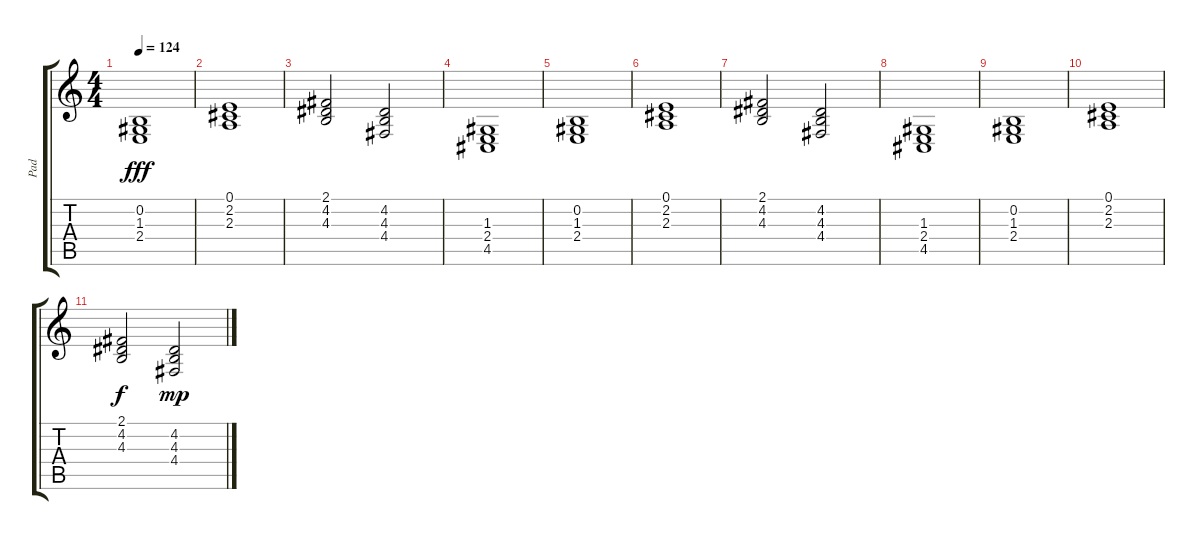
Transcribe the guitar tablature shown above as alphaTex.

\track ("Pad" "Pad") {instrument pad7halo}
\staff {score tabs}
\tuning (E4 B3 G3 D3 A2 E2) {hide}
\ts (4 4)
\tempo 124
\clef g2
\ks c
(0.2 1.3 2.4).1{dy fff} |
(0.1 2.2 2.3).1 |
(2.1 4.2 4.3).2 (4.2 4.3 4.4).2 |
(1.3 2.4 4.5).1 |
(0.2 1.3 2.4).1 |
(0.1 2.2 2.3).1 |
(2.1 4.2 4.3).2 (4.2 4.3 4.4).2 |
(1.3 2.4 4.5).1 |
(0.2 1.3 2.4).1 |
(0.1 2.2 2.3).1 |
(2.1 4.2 4.3).2{dy f} (4.2 4.3 4.4).2{dy mp}
